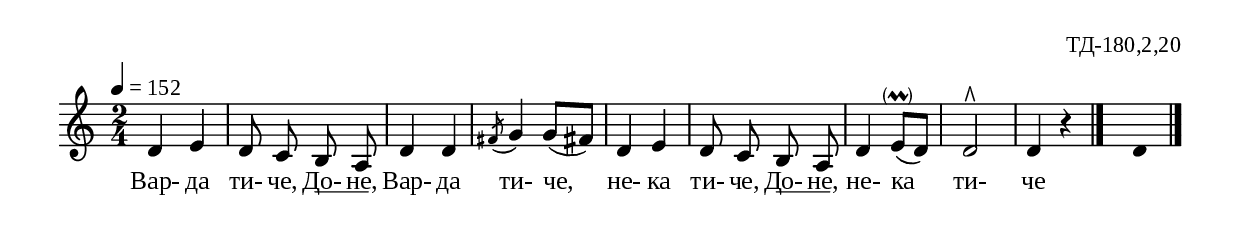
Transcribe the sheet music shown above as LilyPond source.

%{
sva_180_2_20
%}

\include "td-preamble.ly"

\score {
\relative c' {
\tempo 4 = 152
\time 2/4
%\cadenzaOn
d4 e | d8\noBeam c b\noBeam a | d4 d | \acciaccatura fis8 g4 g8[( fis!]) | 
\parS
d4 e | d8\noBeam c b\noBeam a | d4 e8-\parenthesize\prall([ d]) | d2^\rtoe | d4 r
 \bar "|." 
s4 \fixB d
  \bar "|."
}
\addlyrics { Вар- да ти- че, 
До- \startTextSpan не, \stopTextSpan Вар- да ти- че, 
не- ка ти- че, До- \startTextSpan не, \stopTextSpan не- ка ти- че }
%
\layout {
%   \context { 
%	    \Staff \remove "Time_signature_engraver" } 
  indent = #0
  line-width = 190\mm
  ragged-right=##f
\context {
      \Lyrics
      \consists "Text_spanner_engraver"
      \override TextSpanner #'direction = #DOWN
      \override TextSpanner #'style = #'line    
      \override TextSpanner #'outside-staff-priority = ##f
      \override TextSpanner #'padding = #0.2 % sets the distance of the line from the lyrics
      \override TextSpanner #'bound-details =
      #`((left . ((Y . 0)
                  (padding . 0)
                  (attach-dir . ,LEFT)))
         (left-broken . ((end-on-note . #t)))
         (right . ((Y . 0)
                   (padding . 0)
                   (attach-dir . ,RIGHT))))
    }
  
}
%
\midi { 
	\context {
		\Score tempoWholesPerMinute = #(ly:make-moment 152 4)
		}
	}
}
%
\header{
  opus = "ТД-180,2,20"
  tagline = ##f
}


